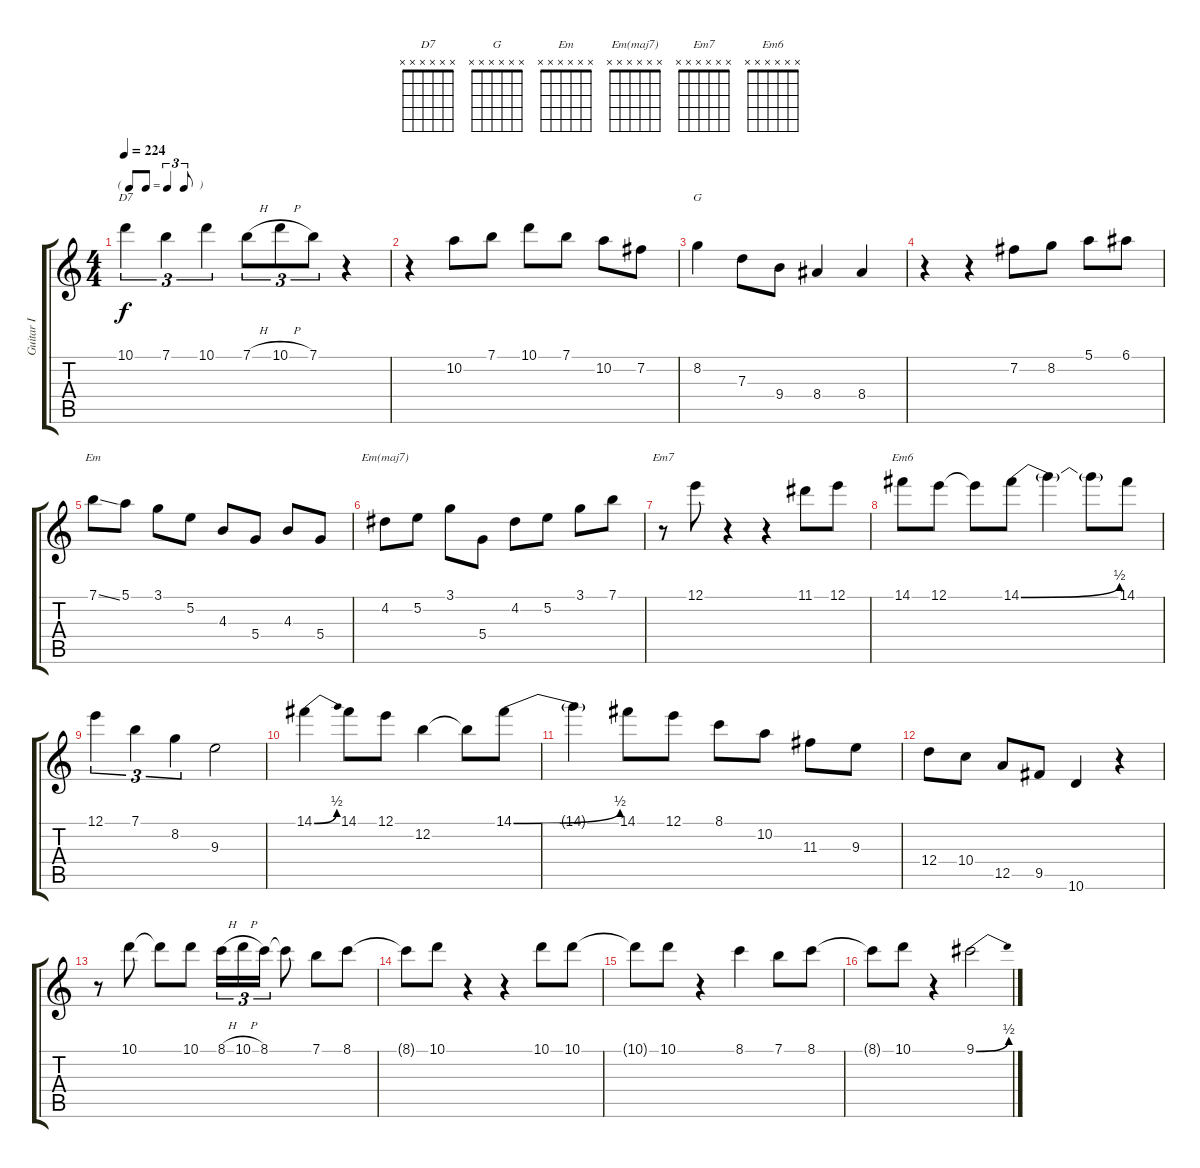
\track ("Guitar I" "Guitar I") {instrument acousticguitarsteel}
\staff {score tabs}
\tuning (E4 B3 G3 D3 A2 E2) {hide}
\chord ("D7" x x x x x x) {firstfret 0}
\chord ("G" x x x x x x) {firstfret 0}
\chord ("Em" x x x x x x) {firstfret 0}
\chord ("Em(maj7)" x x x x x x) {firstfret 0}
\chord ("Em7" x x x x x x) {firstfret 0}
\chord ("Em6" x x x x x x) {firstfret 0}
\ts (4 4)
\tf triplet8th
\tempo 224
\clef g2
\ks c
10.1.4{tu (3 2) ch "D7" dy f} 7.1.4{tu (3 2)} 10.1.4{tu (3 2)} 7.1{h}.8{tu (3 2)} 10.1{h}.8{tu (3 2)} 7.1.8{tu (3 2)} r.4 |
r.4 10.2.8 7.1.8 10.1.8 7.1.8 10.2.8 7.2.8 |
8.2.4{ch "G"} 7.3.8 9.4.8 8.4.4 8.4.4 |
r.4 r.4 7.2.8 8.2.8 5.1.8 6.1.8 |
7.1{ss}.8{ch "Em"} 5.1.8 3.1.8 5.2.8 4.3.8 5.4.8 4.3.8 5.4.8 |
4.2.8{ch "Em(maj7)"} 5.2.8 3.1.8 5.4.8 4.2.8 5.2.8 3.1.8 7.1.8 |
r.8{ch "Em7"} 12.1.8 r.4 r.4 11.1.8 12.1.8 |
14.1.8{ch "Em6"} 12.1.8 12.1{t}.8 14.1{be (bend 0 0 60 2)}.8 14.1{t}.4 14.1{t}.8 14.1.8 |
12.1.4{tu (3 2)} 7.1.4{tu (3 2)} 8.2.4{tu (3 2)} 9.3.2 |
14.1{be (bend 0 0 60 2)}.4 14.1.8 12.1.8 12.2.4 12.2{t}.8 14.1{be (bend 0 0 60 2)}.8 |
14.1{t}.4 14.1.8 12.1.8 8.1.8 10.2.8 11.3.8 9.3.8 |
12.4.8 10.4.8 12.5.8 9.5.8 10.6.4 r.4 |
r.8 10.1.8 10.1{t}.8 10.1.8 8.1{h}.16{tu (3 2)} 10.1{h}.16{tu (3 2)} 8.1.16{tu (3 2)} 8.1{t}.8 7.1.8 8.1.8 |
8.1{t}.8 10.1.8 r.4 r.4 10.1.8 10.1.8 |
10.1{t}.8 10.1.8 r.4 8.1.4 7.1.8 8.1.8 |
8.1{t}.8 10.1.8 r.4 9.1{be (bend 0 0 60 2)}.2
